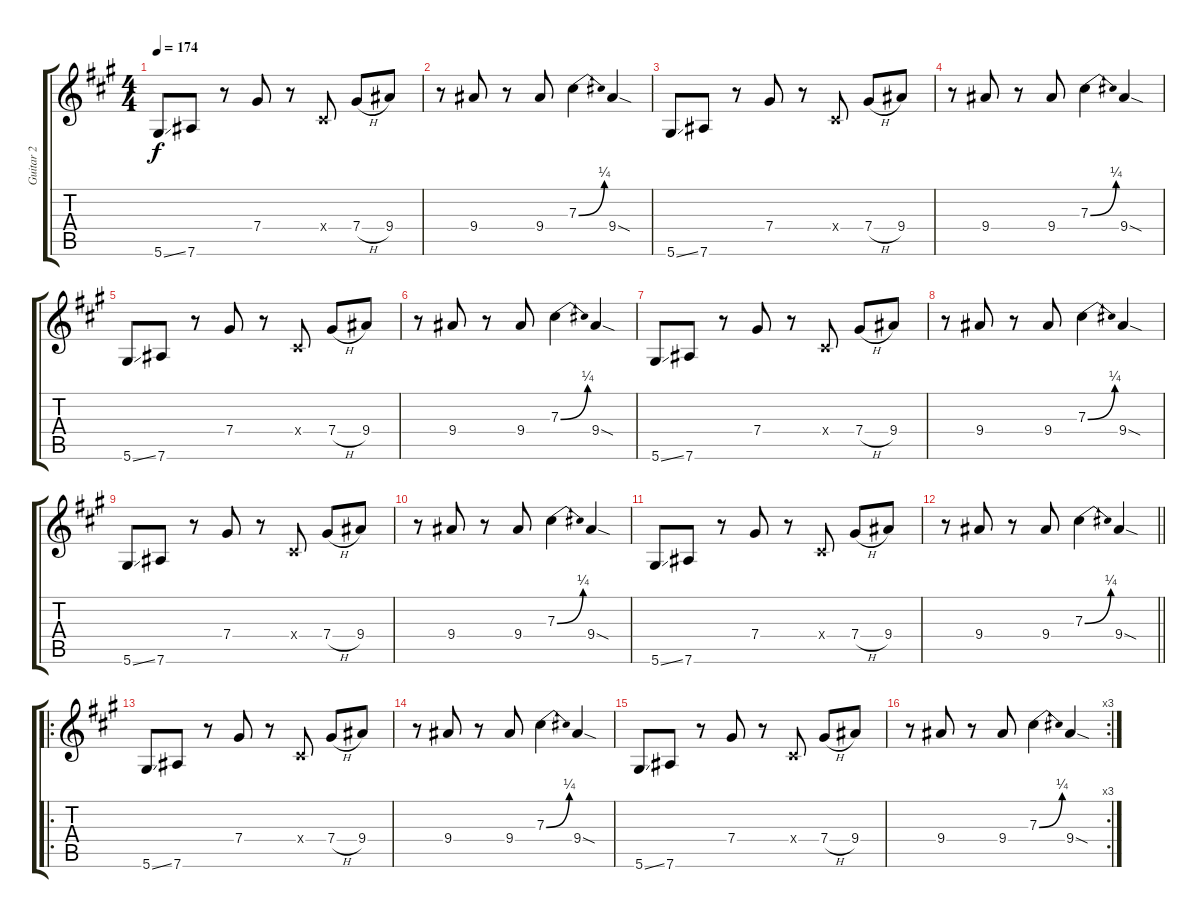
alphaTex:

\track ("Guitar 2" "Guitar 2") {instrument overdrivenguitar}
\staff {score tabs}
\tuning (Eb4 Bb3 Gb3 Db3 Ab2 Eb2) {hide}
\ts (4 4)
\tempo 174
\clef g2
\ks a
5.6{ss}.8{dy f} 7.6.8 r.8 7.4.8 r.8 0.4{x}.8 7.4{h}.8 9.4.8 |
r.8 9.4.8 r.8 9.4.8 7.3{be (bend 0 0 60 1)}.4 9.4{sod}.4 |
5.6{ss}.8 7.6.8 r.8 7.4.8 r.8 0.4{x}.8 7.4{h}.8 9.4.8 |
r.8 9.4.8 r.8 9.4.8 7.3{be (bend 0 0 60 1)}.4 9.4{sod}.4 |
5.6{ss}.8 7.6.8 r.8 7.4.8 r.8 0.4{x}.8 7.4{h}.8 9.4.8 |
r.8 9.4.8 r.8 9.4.8 7.3{be (bend 0 0 60 1)}.4 9.4{sod}.4 |
5.6{ss}.8 7.6.8 r.8 7.4.8 r.8 0.4{x}.8 7.4{h}.8 9.4.8 |
r.8 9.4.8 r.8 9.4.8 7.3{be (bend 0 0 60 1)}.4 9.4{sod}.4 |
5.6{ss}.8 7.6.8 r.8 7.4.8 r.8 0.4{x}.8 7.4{h}.8 9.4.8 |
r.8 9.4.8 r.8 9.4.8 7.3{be (bend 0 0 60 1)}.4 9.4{sod}.4 |
5.6{ss}.8 7.6.8 r.8 7.4.8 r.8 0.4{x}.8 7.4{h}.8 9.4.8 |
\barLineRight lightlight
r.8 9.4.8 r.8 9.4.8 7.3{be (bend 0 0 60 1)}.4 9.4{sod}.4 |
\ro
5.6{ss}.8 7.6.8 r.8 7.4.8 r.8 0.4{x}.8 7.4{h}.8 9.4.8 |
r.8 9.4.8 r.8 9.4.8 7.3{be (bend 0 0 60 1)}.4 9.4{sod}.4 |
5.6{ss}.8 7.6.8 r.8 7.4.8 r.8 0.4{x}.8 7.4{h}.8 9.4.8 |
\rc 3
r.8 9.4.8 r.8 9.4.8 7.3{be (bend 0 0 60 1)}.4 9.4{sod}.4
